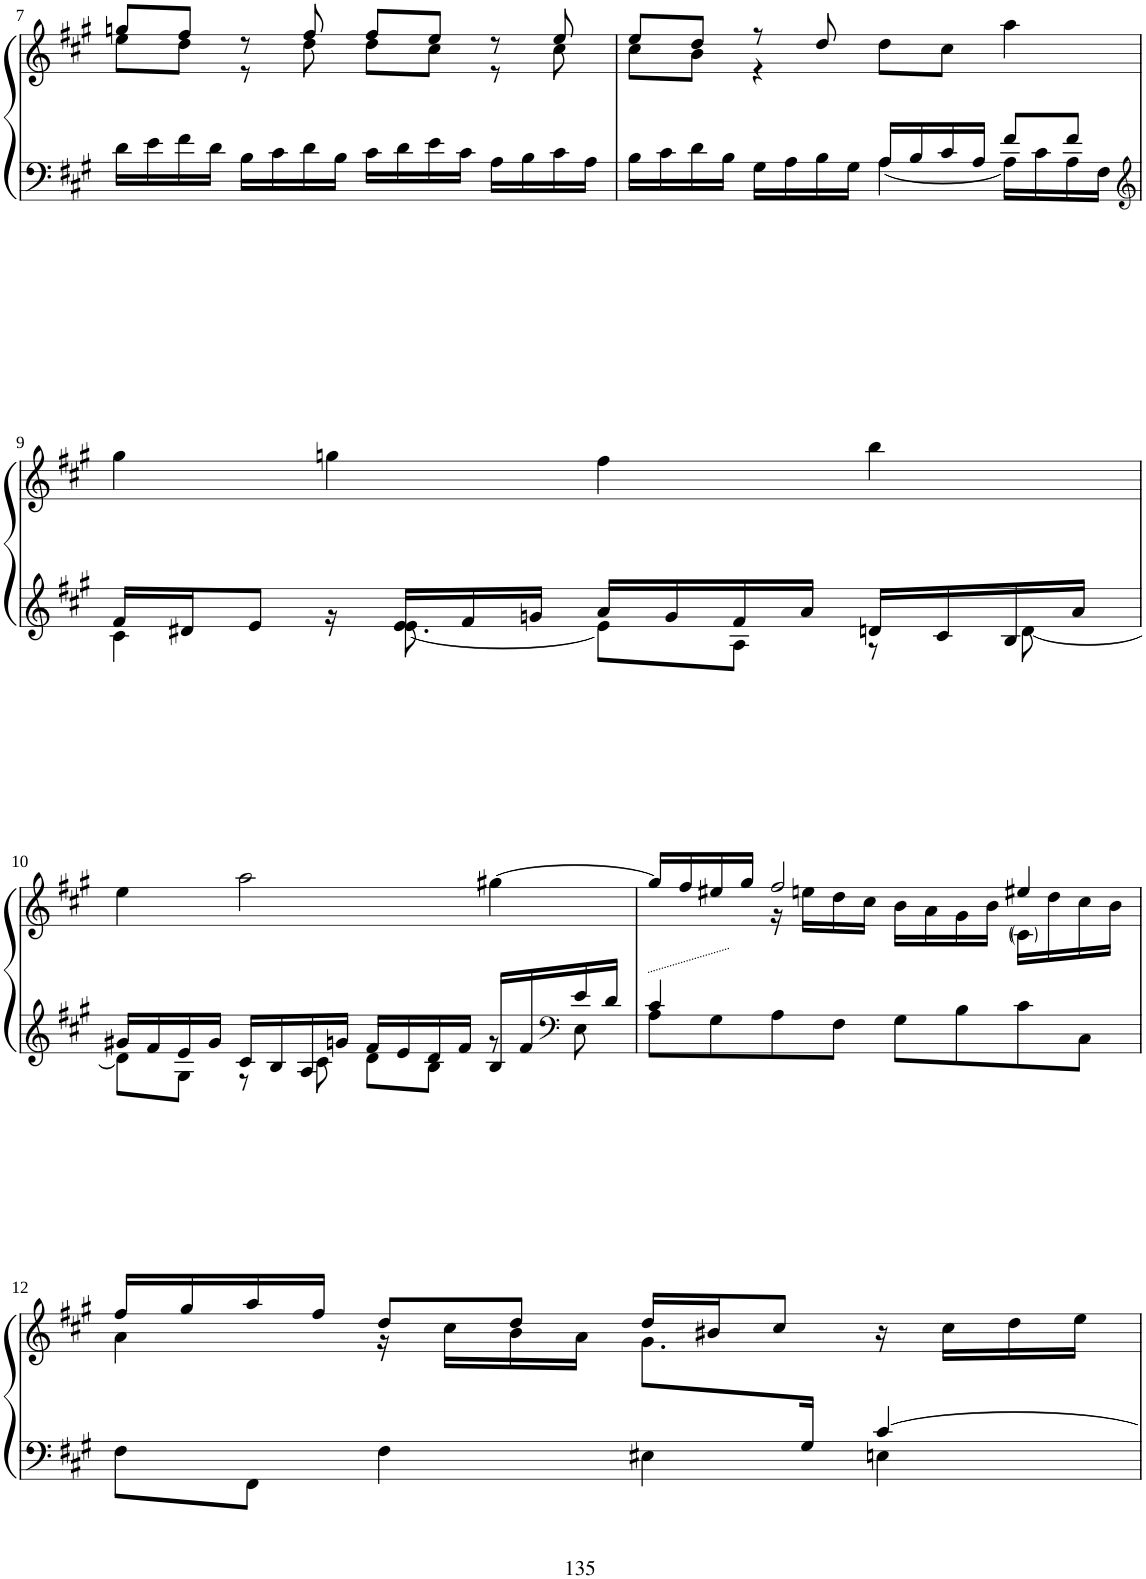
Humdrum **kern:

**kern	**kern
*part1	*part1
*staff2	*staff1
*I"Piano	*
*I'Pno	*
!!LO:PB:g=z
*clefF4	*clefG2
*k[f#c#g#]	*k[f#c#g#]
*M4/4	*M4/4
*met(c)	*met(c)
=7	=7
*	*^
16d\LL	8ggn/L	8ee\L
16e\	.	.
16f#\	8ff#/J	8dd\J
16d\JJ	.	.
16B\LL	8r	8r
16c#\	.	.
16d\	8ff#/	8dd\
16B\JJ	.	.
16c#\LL	8ff#/L	8dd\L
16d\	.	.
16e\	8ee/J	8cc#\J
16c#\JJ	.	.
16A\LL	8r	8r
16B\	.	.
16c#\	8ee/	8cc#\
16A\JJ	.	.
=8	=8	=8
*^	*	*
2ryy	16B\LL	8ee/L	8cc#\L
.	16c#\	.	.
.	16d\	8dd/J	8b\J
.	16B\JJ	.	.
.	16G#\LL	8r	4r
.	16A\	.	.
.	16B\	8dd/	.
.	16G#\JJ	.	.
16A/LL	[4A\	8dd\L	2ryy
16B/	.	.	.
16c#/	.	8cc#\J	.
16A/JJ	.	.	.
8f#/L	16A\LL]	4aa\	.
.	16c#\	.	.
8f#/J	16A\	.	.
.	16F#\JJ	.	.
*	*	*v	*v
!!LO:LB:g=z
=9	=9	=9
*clefG2	*	*
16f#/LL	4c#\	4gg#\
16d#X/J	.	.
8e/J	.	.
16ryy	16r	4ggn\
16e/LL	[8.e\	.
16f#/	.	.
16gn/JJ	.	.
16a/LL	8e\L]	4ff#\
16g/	.	.
16f#/	8A\J	.
16a/JJ	.	.
16dn/LL	8r	4bb\
16c#/	.	.
16B/	[8d\	.
16a/JJ	.	.
!!LO:LB:g=z
=10	=10	=10
16g#X/LL	8d\L]	4ee\
16f#/	.	.
16e/	8G#\J	.
16g#/JJ	.	.
16c#/LL	8r	2aa\
16B/	.	.
16A/	8c#\	.
16gn/JJ	.	.
16f#/LL	8d\L	.
16e/	.	.
16d/	8B\J	.
16f#/JJ	.	.
16B/LL	8r	[4gg#X\
16f#/	.	.
*clefF4	*	*
16e/	8E\	.
16d/JJ	.	.
=11	=11	=11
*	*	*^
4c#/	8A\L	16gg#/LL]	4ryy
.	.	16ff#/	.
.	8G#\	16ee#X/	.
.	.	16gg#/JJ	.
4ryy	8A\	2ff#/	16r
.	.	.	16een\LL
.	8F#\J	.	16dd\
.	.	.	16cc#\JJ
2ryy	8G#\L	.	16b\LL
.	.	.	16a\
.	8B\	.	16g#\
.	.	.	16b\JJ
.	8c#\	4ee#X/	16c#\LL
.	.	.	16dd\
.	8C#\J	.	16cc#\
.	.	.	16b\JJ
!!LO:LB:g=z	!!
=12	=12	=12	=12
*	*^	*	*
8.ryy	2.ryy	8F#\L	16ff#/LL	4a\
.	.	.	16gg#/	.
.	.	8FF#\J	16aa/	.
.	.	.	16ff#/JJ	.
.	.	4F#\	8dd/L	16r
.	.	.	.	16cc#\LL
.	.	.	8dd/J	16b\
.	.	.	.	16a\JJ
.	.	4E#X\	16dd/LL	8.g#\L
.	.	.	16b#X/J	.
.	.	.	8cc#/J	.
16G#/Jk	.	.	.	4ryy
4ryy	[4c#/	4En\	16r	.
.	.	.	16cc#\LL	.
.	.	.	16dd\	.
.	.	.	16ee\JJ	16ryy
*v	*v	*v	*	*
*	*v	*v
=	=
*-	*-
